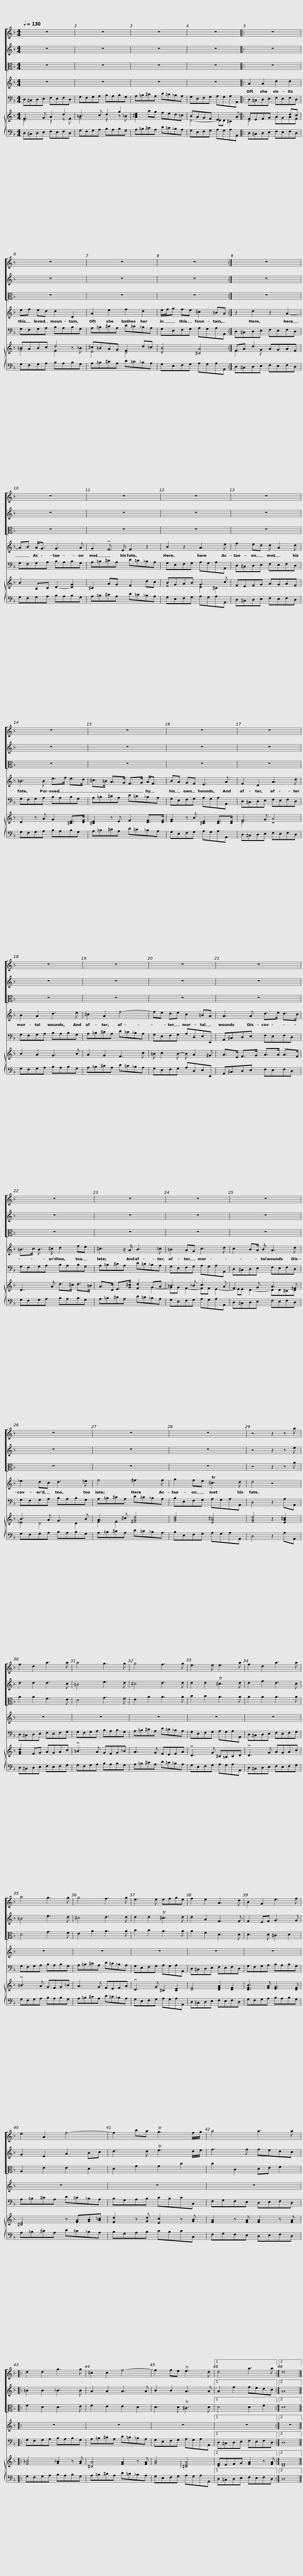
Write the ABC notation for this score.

X:1
%%score [ 1 2 3 ] 4 5 { ( 6 7 ) 8 }
L:1/8
Q:1/4=130
M:4/4
I:linebreak $
K:F
V:1 treble
V:2 treble
V:3 alto
V:4 treble
V:5 bass
V:6 treble
V:7 treble
V:8 bass
V:1
 z8 | z8 | z8 |$ z8 |: z8 | %5
 z8 | z8 |$ z8 :| z8 | z8 | %10
 z8 |$ z8 | z8 | z8 | z8 |$ %15
 z8 | z8 | z8 | z8 |$ z8 | %20
 z8 | z8 |$ z8 | z8 | z8 |$ %25
 z8 | z8 | z8 | z4 z2 z a |$ f2 d2 a3 a | %30
 a4 g3 g | g4 f3 g | e3 e e3 a |$ f2 d2 a3 a | a4 g3 g | %35
 g4 f3 g | e3 e efge |$ f2 e2 A3 d | B2 G2 e3 f | e2 A2 f4- | %40
 f2 ba Tg3 f/g/ |$ a4 a3 a |: d2 d2 g3 g | ^c2 c2 f4- | f2 fe Te3 d |1$ %45
 d4 a3 a :|2 d8 |] %47
V:2
 z8 | z8 | z8 |$ z8 |: z8 | %5
 z8 | z8 |$ z8 :| z8 | z8 | %10
 z8 |$ z8 | z8 | z8 | z8 |$ %15
 z8 | z8 | z8 | z8 |$ z8 | %20
 z8 | z8 |$ z8 | z8 | z8 |$ %25
 z8 | z8 | z8 | z4 z2 z e |$ d2 d2 d3 c | %30
 =B4 e3 d | ^c4 d3 d | d2 d2 T^c3 d |$ d2 f2 d3 c | =B4 e3 d | %35
 ^c4 d3 d | d2 d2 T^c3 d |$ d2 A2 F3 F | F2 EF G3 G | G2 E2 A2 Bc | %40
 d3 d Te3 d/e/ |$ f3 f fedc |: =B2 B2 _B3 B | A2 A2 A3 A | B2 B2 A3 A |1$ %45
 A2 f2 fedc :|2 A8 |] %47
V:3
 z8 | z8 | z8 |$ z8 |: z8 | %5
 z8 | z8 |$ z8 :| z8 | z8 | %10
 z8 |$ z8 | z8 | z8 | z8 |$ %15
 z8 | z8 | z8 | z8 |$ z8 | %20
 z8 | z8 |$ z8 | z8 | z8 |$ %25
 z8 | z8 | z8 | z4 z2 z A |$ A2 A2 F3 E | %30
 D4 G3 F | E2 A2 A3 A | B2 B2 A3 A |$ A2 A2 A3 A | D4 G3 F | %35
 E2 A2 A3 A | B2 B2 A3 A |$ A2 F2 D3 D | D3 D ^C2 D2 | A,2 E2 E2 D2 | %40
 D2 G2 G2 c2 |$ c2 C2 DE F2 |: F2 D2 D3 E | F2 E2 E2 D2 | D3 D T^C3 D |1$ %45
 D4 D2 F2 :|2 D8 |] %47
V:4
 z8 | z8 | z8 |$ z8 |: A2 A2 d2 d2 | %5
 ef ed d2 D2 | A2 e2 f2 d2 |$ e/f/g fe ^c2 =BA :| z2 d2 z2 A2- | AB A<G G3 A | %10
 G2 PF3/2 E/ F2 z2 |$ B2 z2 A3 e | f2 ed d A2 d | =B3 B e>f e>d | ^c>=B A>G F>G A<F |$ %15
 BA GF E3 A | F2 D2 A3 d | B2 A2 d3 e | ^c2 A2 f4- |$ fe de c2 =BA | %20
 A3 A d>e d>c | =B>c B3/2 ^c/ d2 fe |$ ^c3 z/ A/ B3 =c | =B2 AG c3 d | c2 BA/ B/ A3 d |$ %25
 _e2 dc d3 =e | f4 ^f3 f | g2 fe T^c3 d | d4 z4 |$ z8 | %30
 z8 | z8 | z8 |$ z8 | z8 | %35
 z8 | z8 |$ z8 | z8 | z8 | %40
 z8 |$ z8 |: z8 | z8 | z8 |1$ %45
 z8 :|2 z8 |] %47
V:5
 D,^C,D,E, F,E,F,D, | G,F,G,A, B,A,B,G, | A,=B,^CA, D=C_B,A, |$ G,E,F,G, A,G,A,A,, |: D,^C,D,E, F,E,F,D, | %5
 G,F,G,A, B,A,B,G, | A,=B,^CA, D=C_B,A, |$ G,E,F,G, A,G,A,A,, :| D,^C,D,E, F,E,F,D, | G,F,G,A, B,A,B,G, | %10
 A,=B,^CA, D=C_B,A, |$ G,E,F,G, A,G,A,A,, | D,^C,D,E, F,E,F,D, | G,F,G,A, B,A,B,G, | A,=B,^CA, D=C_B,A, |$ %15
 G,E,F,G, A,G,A,A,, | D,^C,D,E, F,E,F,D, | G,F,G,A, B,A,B,G, | A,=B,^CA, D=C_B,A, |$ G,E,F,G, A,D,E,E,, | %20
 A,,^C,D,E, F,E,F,D, | G,F,G,A, B,A,B,G, |$ A,=B,^CA, D=C_B,A, | G,E,F,G, A,G,A,A,, | D,^C,D,E, F,E,F,D, |$ %25
 G,F,G,A, B,A,B,G, | A,=B,^CA, D=C_B,A, | B,E,F,G, A,G,A,A,, | D,4 z2 A,A,, |$ D,^C,D,E, F,E,F,G, | %30
 G,F,G,A, B,A,B,G, | A,=B,^CA, D=C_B,A, | G,E,F,G, A,G,A,A,, |$ D,^C,D,E, F,E,F,G, | G,F,G,A, B,A,B,G, | %35
 A,=B,^CA, D=C_B,A, | G,E,F,G, A,G,A,A,, |$ D,^C,D,E, F,E,F,D, | G,F,G,A, B,A,B,G, | A,=B,^CA, D=C_B,A, | %40
 B,G,A,B, CB,CC, |$ F,G,F,E, D,E,F,D, |: G,F,G,A, B,A,B,G, | A,=B,^CA, D=C_B,A, | G,E,F,G, A,G,A,A,, |1$ %45
 D,^C,D,E, F,E,F,D, :|2 D,8 |] %47
V:6
 F3 G A2 d2 | =B3 c d2 g2 | [A^ce]2 ag fed=c |$ BAGF E3 A |: FEFG A2 dc | %5
 =BABc d4 | ^c=BAG F2 d=c |$ [DB]4 [^CA]4 :| FA d2 AGAF | B2 B,C D2- [DG]2 | %10
 ^C2 AG F2 dc |$ BGAB G3 c | FEFG AGAF | D2 z A G2 [^CE]>[DF] | [^CE]2 z E F2 [DF]>[DF] |$ %15
 [EG]2 z B [^CE]2 [CE]>[CE] | F3 G A4 | B2 A2 G3 B | A2 G2 F3 c |$ =B c2 B- B A2 ^G | %20
 A>E F>G A>A A>F | D7/2 A/ d>^c d>=B |$ A>D E>[G^c] [Fd]2 GA | =B3 _B c3 A | F3 G A3 ^F |$ %25
 B3 A G3 B | A3 ^c [^FAd]4 | [GBd]4 [EA^c]4 | [FAd]4 z2 [EA^c]2 |$ [FAd]2 FG AGAc | %30
 P=B3 A GFG_B | A3 G FEFA | PD3 G ^C=B,CD |$ PD3 G AGAc | P=B3 A GFG_B | %35
 A3 G FEFA | PD3 G ^C2 [CE]2 |$ [DF]4 [DFA]2 [DF]2 | [DFB]3 [FA] [EG]3 [DF] | [^CE]4 z [FA][GB][A=c] | %40
 [Fd]2 z [Gd] [Ec]2 z [GB] |$ [FA]2 z [FA] [FA]2 z [FA] |: [F=B]4 [G_B]2 z [GB] | [^CA]4 [FA]2 z [FA] | [GB]4 !arpeggio![^CEA]4 |1$ %45
 [DF]EFG [FA]2 z [FA] :|2 [DF]8 |] %47
V:7
 D4 z2 z F | G4 z2 z _B | x8 |$ D4- DD ^C2 |: D4 AGAF | %5
 G4 F2 z _B | E4 D4 |$ x8 :| F3 G x4 | x8 | %10
 x8 |$ z4 D2 ^C2 | x8 | x8 | x8 |$ %15
 x8 | D4 z4 | x8 | x8 |$ x8 | %20
 x8 | x8 |$ x6 G2- | GG F2- FF E2- | EE D2- DD^CD |$ %25
 _E2 D4 D2 | F2 F2 x4 | x8 | x8 |$ x8 | %30
 x8 | x8 | x8 |$ x8 | x8 | %35
 x8 | x8 |$ x8 | x8 | x8 | %40
 x8 |$ x8 |: x8 | x8 | x8 |1$ %45
 x8 :|2 x8 |] %47
V:8
 D,^C,D,E, F,E,F,D, | G,F,G,A, B,A,B,G, | A,=B,^CA, D=C_B,A, |$ G,E,F,G, A,G,A,A,, |: D,^C,D,E, F,E,F,D, | %5
 G,F,G,A, B,A,B,G, | A,=B,^CA, D=C_B,A, |$ G,E,F,G, A,G,A,A,, :| D,^C,D,E, F,E,F,D, | G,F,G,A, B,A,B,G, | %10
 A,=B,^CA, D=C_B,A, |$ G,E,F,G, A,G,A,A,, | D,^C,D,E, F,E,F,D, | G,F,G,A, B,A,B,G, | A,=B,^CA, D=C_B,A, |$ %15
 G,E,F,G, A,G,A,A,, | D,^C,D,E, F,E,F,D, | G,F,G,A, B,A,B,G, | A,=B,^CA, D=C_B,A, |$ G,E,F,G, A,D,E,E,, | %20
 A,,^C,D,E, F,E,F,D, | G,F,G,A, B,A,B,G, |$ A,=B,^CA, D=C_B,A, | G,E,F,G, A,G,A,A,, | D,^C,D,E, F,E,F,D, |$ %25
 G,F,G,A, B,A,B,G, | A,=B,^CA, D=C_B,A, | B,E,F,G, A,G,A,A,, | D,4 z2 A,A,, |$ D,^C,D,E, F,E,F,G, | %30
 G,F,G,A, B,A,B,G, | A,=B,^CA, D=C_B,A, | G,E,F,G, A,G,A,A,, |$ D,^C,D,E, F,E,F,G, | G,F,G,A, B,A,B,G, | %35
 A,=B,^CA, D=C_B,A, | G,E,F,G, A,G,A,A,, |$ D,^C,D,E, F,E,F,D, | G,F,G,A, B,A,B,G, | A,=B,^CA, D=C_B,A, | %40
 B,G,A,B, CB,CC, |$ F,G,F,E, D,E,F,D, |: G,F,G,A, B,A,B,G, | A,=B,^CA, D=C_B,A, | G,E,F,G, A,G,A,A,, |1$ %45
 D,^C,D,E, F,E,F,D, :|2 D,8 |] %47
